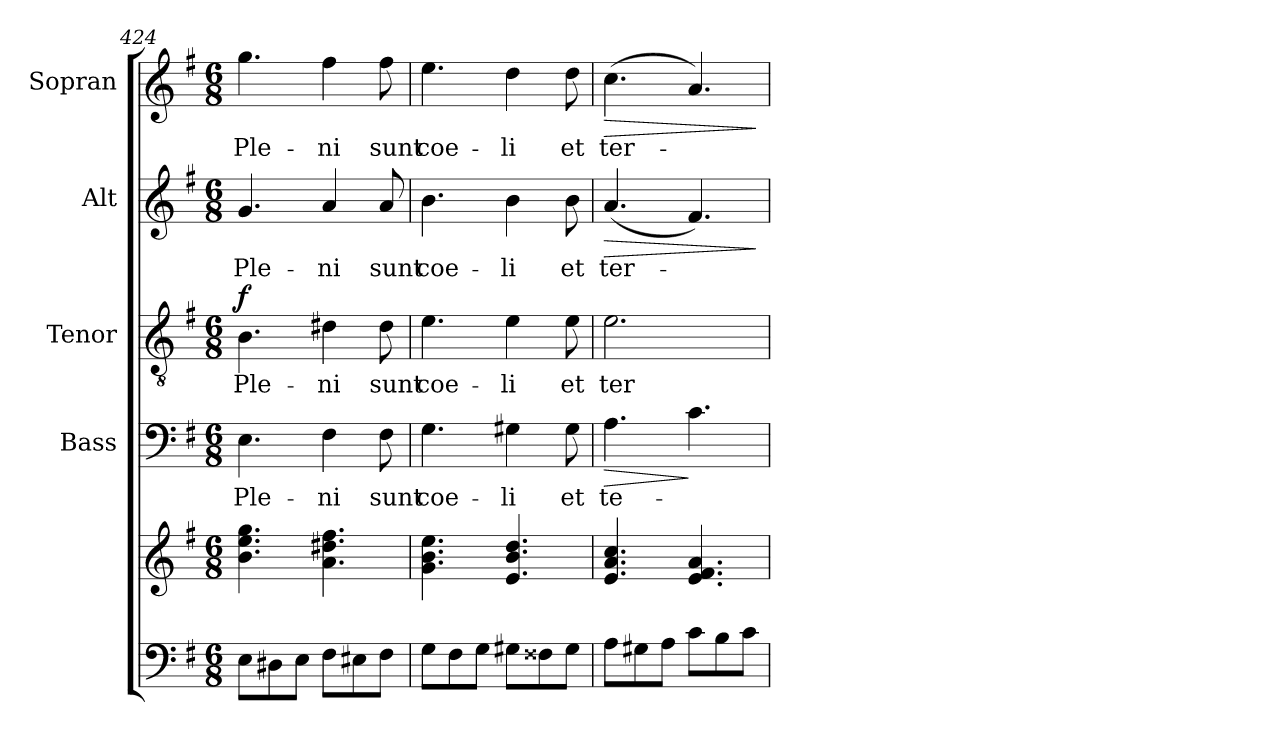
**kern	**kern	**kern	**text	**dynam	**kern	**text	**dynam	**kern	**text	**dynam	**kern	**text	**dynam
*part5	*part5	*part4	*part4	*part4	*part3	*part3	*part3	*part2	*part2	*part2	*part1	*part1	*part1
*staff6	*staff5	*staff4	*staff4	*staff4	*staff3	*staff3	*staff3	*staff2	*staff2	*staff2	*staff1	*staff1	*staff1
*	*	*I"Bass	*	*	*I"Tenor	*	*	*I"Alt	*	*	*I"Sopran	*	*
*	*	*I'B.	*	*	*I'T.	*	*	*I'A.	*	*	*I'S.	*	*
!!LO:LB:g=z
*clefF4	*clefG2	*clefF4	*	*	*clefGv2	*	*	*clefG2	*	*	*clefG2	*	*
*k[f#]	*k[f#]	*k[f#]	*	*	*k[f#]	*	*	*k[f#]	*	*	*k[f#]	*	*
*G:	*G:	*G:	*	*	*G:	*	*	*G:	*	*	*G:	*	*
*M6/8	*M6/8	*M6/8	*	*	*M6/8	*	*	*M6/8	*	*	*M6/8	*	*
=424	=424	=424	=424	=424	=424	=424	=424	=424	=424	=424	=424	=424	=424
!	!	!	!LO:LY:b	!	!	!LO:LY:b	!LO:DY:a	!	!LO:LY:b	!	!	!LO:LY:b	!
8E\L	4.b\ 4.ee\ 4.gg\	4.E\	Ple-	.	4.B\	Ple-	f	4.g/	Ple-	.	4.gg\	Ple-	.
8D#X\	.	.	.	.	.	.	.	.	.	.	.	.	.
8E\J	.	.	.	.	.	.	.	.	.	.	.	.	.
!	!	!	!LO:LY:b	!	!	!LO:LY:b	!	!	!LO:LY:b	!	!	!LO:LY:b	!
8F#\L	4.a\ 4.dd#X\ 4.ff#\	4F#\	-ni	.	4d#X\	-ni	.	4a/	-ni	.	4ff#\	-ni	.
8E#X\	.	.	.	.	.	.	.	.	.	.	.	.	.
!	!	!	!LO:LY:b	!	!	!LO:LY:b	!	!	!LO:LY:b	!	!	!LO:LY:b	!
8F#\J	.	8F#\	sunt	.	8d#\	sunt	.	8a/	sunt	.	8ff#\	sunt	.
=425	=425	=425	=425	=425	=425	=425	=425	=425	=425	=425	=425	=425	=425
!	!	!	!LO:LY:b	!	!	!LO:LY:b	!	!	!LO:LY:b	!	!	!LO:LY:b	!
8G\L	4.g\ 4.b\ 4.ee\	4.G\	coe-	.	4.e\	coe-	.	4.b\	coe-	.	4.ee\	coe-	.
8F#\	.	.	.	.	.	.	.	.	.	.	.	.	.
8G\J	.	.	.	.	.	.	.	.	.	.	.	.	.
!	!	!	!LO:LY:b	!	!	!LO:LY:b	!	!	!LO:LY:b	!	!	!LO:LY:b	!
8G#X\L	4.e/ 4.b/ 4.dd/	4G#X\	-li	.	4e\	-li	.	4b\	-li	.	4dd\	-li	.
8F##X\	.	.	.	.	.	.	.	.	.	.	.	.	.
!	!	!	!LO:LY:b	!	!	!LO:LY:b	!	!	!LO:LY:b	!	!	!LO:LY:b	!
8G#\J	.	8G#\	et	.	8e\	et	.	8b\	et	.	8dd\	et	.
=426	=426	=426	=426	=426	=426	=426	=426	=426	=426	=426	=426	=426	=426
!	!	!	!LO:LY:b	!LO:HP:b	!	!LO:LY:b	!	!	!LO:LY:b	!LO:HP:b	!	!LO:LY:b	!LO:HP:b
8A\L	4.e/ 4.a/ 4.cc/	4.A\	te-	>	2.e\	ter-	.	(<4.a/	ter-	>	(>4.cc\	ter-	>
8G#X\	.	.	.	.	.	.	.	.	.	.	.	.	.
8A\J	.	.	.	.	.	.	.	.	.	.	.	.	.
8c\L	4.e/ 4.f#/ 4.a/	4.c\	.	]	.	.	.	4.f#/)	.	.	4.a/)	.	.
8B\	.	.	.	.	.	.	.	.	.	.	.	.	.
8c\J	.	.	.	.	.	.	.	.	.	.	.	.	.
.	.	.	.	.	.	.	.	.	.	]	.	.	]
=	=	=	=	=	=	=	=	=	=	=	=	=	=
*-	*-	*-	*-	*-	*-	*-	*-	*-	*-	*-	*-	*-	*-
